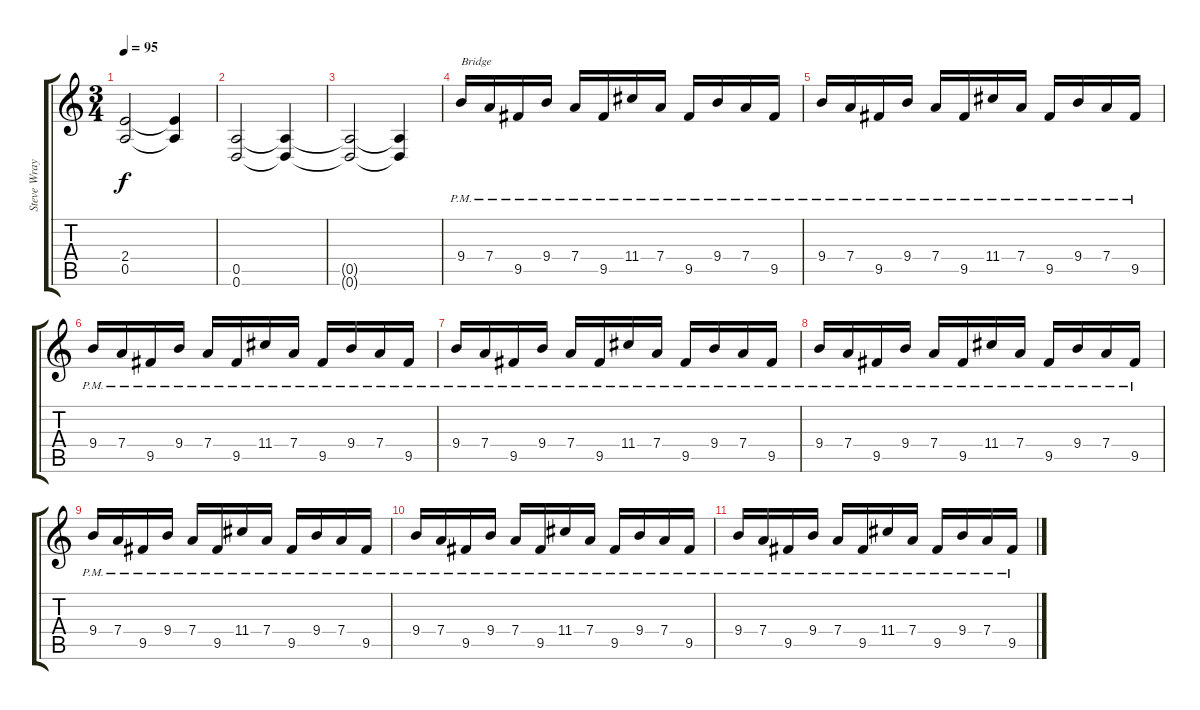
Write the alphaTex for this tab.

\track ("Steve Wray" "Steve Wray") {instrument distortionguitar}
\staff {score tabs}
\tuning (E4 B3 G3 D3 A2 D2) {hide}
\ts (3 4)
\tempo 95
\clef g2
\ks c
(2.4 0.5).2{dy f} (2.4{t} 0.5{t}).4 |
(0.5 0.6).2 (0.5{t} 0.6{t}).4 |
(0.5{t} 0.6{t}).2 (0.5{t} 0.6{t}).4 |
9.4{pm}.16{txt "Bridge"} 7.4{pm}.16 9.5{pm}.16 9.4{pm}.16 7.4{pm}.16 9.5{pm}.16 11.4{pm}.16 7.4{pm}.16 9.5{pm}.16 9.4{pm}.16 7.4{pm}.16 9.5{pm}.16 |
9.4{pm}.16 7.4{pm}.16 9.5{pm}.16 9.4{pm}.16 7.4{pm}.16 9.5{pm}.16 11.4{pm}.16 7.4{pm}.16 9.5{pm}.16 9.4{pm}.16 7.4{pm}.16 9.5{pm}.16 |
9.4{pm}.16 7.4{pm}.16 9.5{pm}.16 9.4{pm}.16 7.4{pm}.16 9.5{pm}.16 11.4{pm}.16 7.4{pm}.16 9.5{pm}.16 9.4{pm}.16 7.4{pm}.16 9.5{pm}.16 |
9.4{pm}.16 7.4{pm}.16 9.5{pm}.16 9.4{pm}.16 7.4{pm}.16 9.5{pm}.16 11.4{pm}.16 7.4{pm}.16 9.5{pm}.16 9.4{pm}.16 7.4{pm}.16 9.5{pm}.16 |
9.4{pm}.16 7.4{pm}.16 9.5{pm}.16 9.4{pm}.16 7.4{pm}.16 9.5{pm}.16 11.4{pm}.16 7.4{pm}.16 9.5{pm}.16 9.4{pm}.16 7.4{pm}.16 9.5{pm}.16 |
9.4{pm}.16 7.4{pm}.16 9.5{pm}.16 9.4{pm}.16 7.4{pm}.16 9.5{pm}.16 11.4{pm}.16 7.4{pm}.16 9.5{pm}.16 9.4{pm}.16 7.4{pm}.16 9.5{pm}.16 |
9.4{pm}.16 7.4{pm}.16 9.5{pm}.16 9.4{pm}.16 7.4{pm}.16 9.5{pm}.16 11.4{pm}.16 7.4{pm}.16 9.5{pm}.16 9.4{pm}.16 7.4{pm}.16 9.5{pm}.16 |
9.4{pm}.16{txt ""} 7.4{pm}.16 9.5{pm}.16 9.4{pm}.16 7.4{pm}.16 9.5{pm}.16 11.4{pm}.16 7.4{pm}.16 9.5{pm}.16 9.4{pm}.16 7.4{pm}.16 9.5{pm}.16
